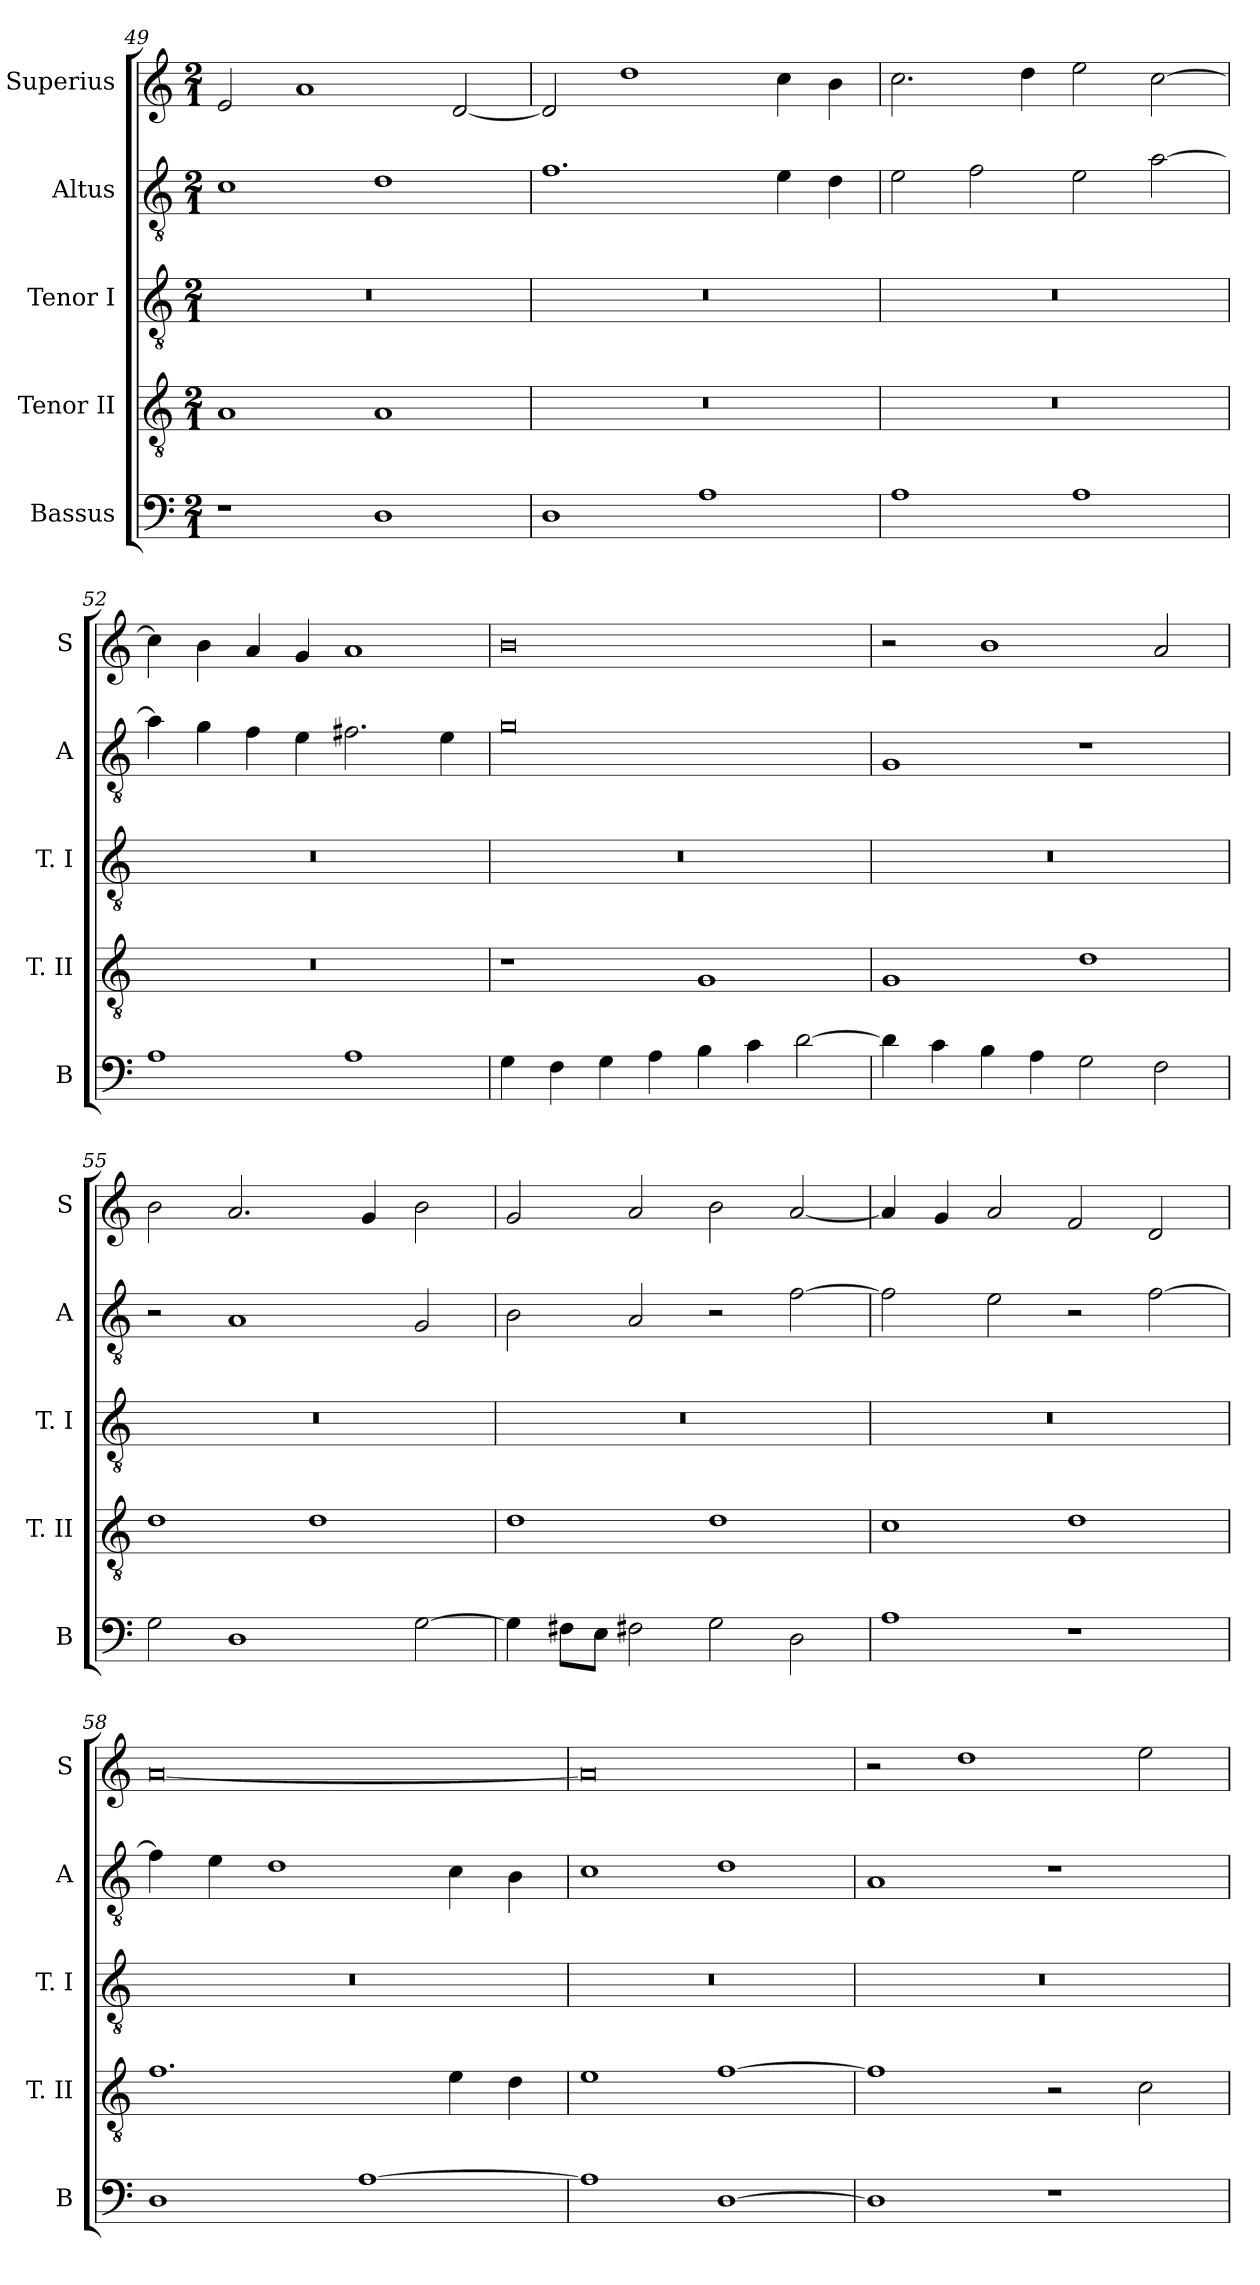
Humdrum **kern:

**kern	**kern	**kern	**kern	**kern
*part5	*part4	*part3	*part2	*part1
*staff5	*staff4	*staff3	*staff2	*staff1
*I"Bassus	*I"Tenor II	*I"Tenor I	*I"Altus	*I"Superius
*I'B	*I'T. II	*I'T. I	*I'A	*I'S
*clefF4	*clefGv2	*clefGv2	*clefGv2	*clefG2
*k[]	*k[]	*k[]	*k[]	*k[]
*C:	*C:	*C:	*C:	*C:
*M2/1	*M2/1	*M2/1	*M2/1	*M2/1
=49	=49	=49	=49	=49
1r	1A	0r	1c	2e
.	.	.	.	1a
1D	1A	.	1d	.
.	.	.	.	[2d
=50	=50	=50	=50	=50
1D	0r	0r	1.f	2d]
.	.	.	.	1dd
1A	.	.	.	.
.	.	.	4e	4cc
.	.	.	4d	4b
=51	=51	=51	=51	=51
1A	0r	0r	2e	2.cc
.	.	.	2f	.
.	.	.	.	4dd
1A	.	.	2e	2ee
.	.	.	[2a	[2cc
=52	=52	=52	=52	=52
1A	0r	0r	4a]	4cc]
.	.	.	4g	4b
.	.	.	4f	4a
.	.	.	4e	4g
1A	.	.	2.f#X	1a
.	.	.	4e	.
=53	=53	=53	=53	=53
4G	1r	0r	0g	0b
4F	.	.	.	.
4G	.	.	.	.
4A	.	.	.	.
4B	1G	.	.	.
4c	.	.	.	.
[2d	.	.	.	.
=54	=54	=54	=54	=54
4d]	1G	0r	1G	2r
4c	.	.	.	.
4B	.	.	.	1b
4A	.	.	.	.
2G	1d	.	1r	.
2F	.	.	.	2a
=55	=55	=55	=55	=55
2G	1d	0r	2r	2b
1D	.	.	1A	2.a
.	1d	.	.	.
.	.	.	.	4g
[2G	.	.	2G	2b
=56	=56	=56	=56	=56
4G]	1d	0r	2B	2g
8F#XL	.	.	.	.
8EJ	.	.	.	.
2F#X	.	.	2A	2a
2G	1d	.	2r	2b
2D	.	.	[2f	[2a
=57	=57	=57	=57	=57
1A	1c	0r	2f]	4a]
.	.	.	.	4g
.	.	.	2e	2a
1r	1d	.	2r	2f
.	.	.	[2f	2d
=58	=58	=58	=58	=58
1D	1.f	0r	4f]	[0a
.	.	.	4e	.
.	.	.	1d	.
[1A	.	.	.	.
.	4e	.	4c	.
.	4d	.	4B	.
=59	=59	=59	=59	=59
1A]	1e	0r	1c	0a]
[1D	[1f	.	1d	.
=60	=60	=60	=60	=60
1D]	1f]	0r	1A	2r
.	.	.	.	1dd
1r	2r	.	1r	.
.	2c	.	.	2ee
=	=	=	=	=
*-	*-	*-	*-	*-
